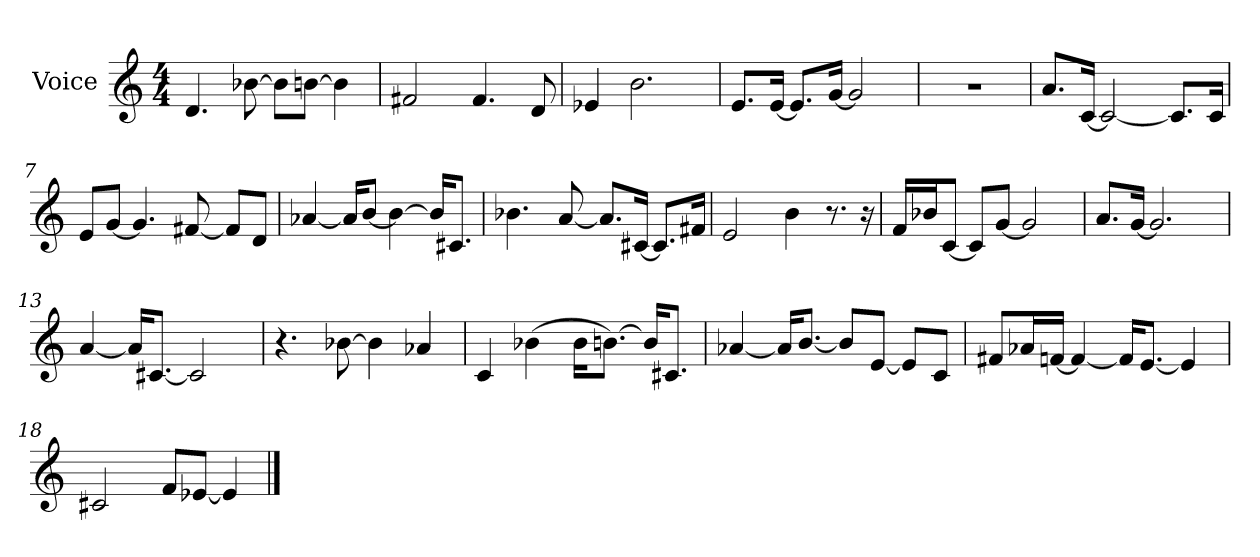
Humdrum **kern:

**kern
*part1
*staff1
*I"Voice
*I'Voice
*clefG2
*M4/4
=1
4.d/
[>8b-X\
8b-\L]
[>8bn\J
4b\]
=2
2f#X/
4.f#/
8d/
=3
4e-X/
2.b\
=4
8.e/L
[<16e/Jk
8.e/L]
[<16g/Jk
2g/]
=5
1rcc
=6
8.a/L
[<16c/Jk
2c/_<
8.c/L]
16c/Jk
=7
8e/L
[<8g/J
4.g/]
[<8f#X/
8f#/L]
8d/J
!!LO:LB:g=z
=8
[<4a-X/
16a-/KL]
[>8b/J
4b\_>
16b/KL]
8.c#X/J
=9
4.b-X\
[<8a/
8.a/L]
[<16c#X/Jk
8.c#/L]
16f#X/Jk
=10
2e/
4b\
8.r
16ra
=11
16f/LL
16b-X/J
[<8c/J
8c/L]
[<8g/J
2g/]
=12
8.a/L
[<16g/Jk
2.g/]
=13
[<4a/
16a/KL]
[<8.c#X/J
2c#/]
!!LO:LB:g=z
=14
4.r
[>8b-X\
4b-\]
4a-X/
=15
4c/
(>4b-X\
16b-\KL
[>8.bn\J)
16b/KL]
8.c#X/J
=16
[<4a-X/
16a-/KL]
[<8.b/J
8b/L]
[<8e/J
8e/L]
8c/J
=17
8f#X/L
16a-X/L
[<16fn/JJ
4f/_<
16f/KL]
[<8.e/J
4e/]
=18
2c#X/
8f/L
[<8e-X/J
4e-/]
==
*-
